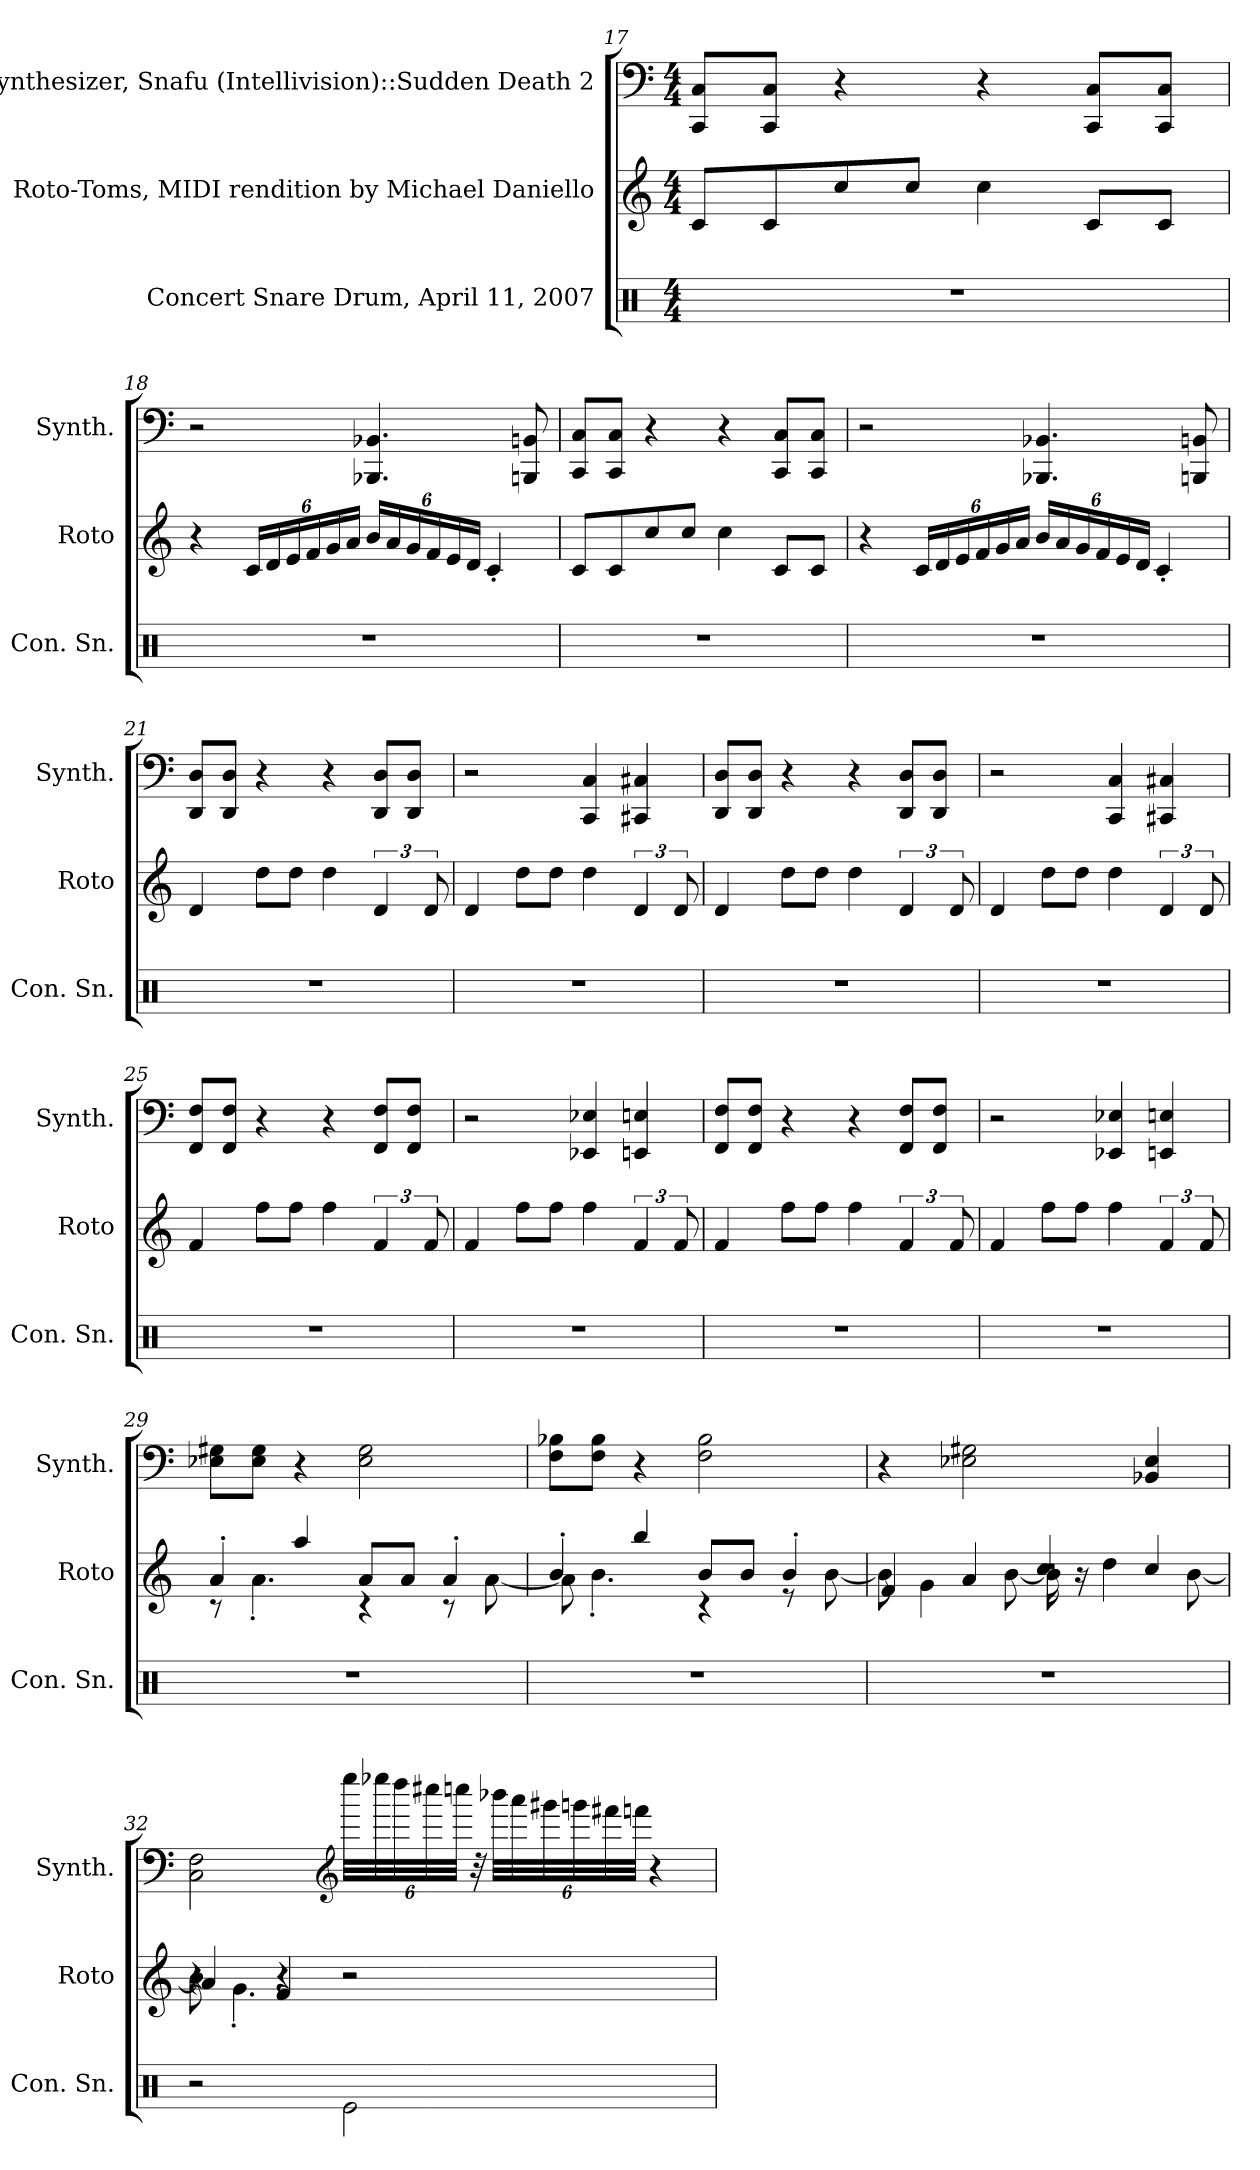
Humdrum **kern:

**kern	**kern	**kern
*part3	*part2	*part1
*staff3	*staff2	*staff1
*I"Concert Snare Drum, April 11, 2007	*I"Roto-Toms, MIDI rendition by Michael Daniello	*I"Square Synthesizer, Snafu (Intellivision)::Sudden Death 2
*I'Con. Sn.	*I'Roto	*I'Synth.
!!LO:LB:g=z
*clefX	*clefG2	*clefF4
*k[]	*k[]	*k[]
*M4/4	*M4/4	*M4/4
=17	=17	=17
1r	8c/L	8CC/ 8C/L
.	8c/	8CC/ 8C/J
.	8cc/	4r
.	8cc/J	.
.	4cc\	4r
.	8c/L	8CC/ 8C/L
.	8c/J	8CC/ 8C/J
=18	=18	=18
1r	4r	2r
*	*Xbrackettup	*
.	24c/LL	.
.	24d/	.
.	24e/	.
.	24f/	.
.	24g/	.
.	24a/JJ	.
.	24b/LL	4.BBB-X/ 4.BB-X/
.	24a/	.
.	24g/	.
.	24f/	.
.	24e/	.
.	24d/JJ	.
.	4c'/	.
.	.	8BBBn/ 8BBn/
=19	=19	=19
1r	8c/L	8CC/ 8C/L
.	8c/	8CC/ 8C/J
.	8cc/	4r
.	8cc/J	.
.	4cc\	4r
.	8c/L	8CC/ 8C/L
.	8c/J	8CC/ 8C/J
!!LO:LB:g=z
=20	=20	=20
1r	4r	2r
.	24c/LL	.
.	24d/	.
.	24e/	.
.	24f/	.
.	24g/	.
.	24a/JJ	.
.	24b/LL	4.BBB-X/ 4.BB-X/
.	24a/	.
.	24g/	.
.	24f/	.
.	24e/	.
.	24d/JJ	.
.	4c'/	.
.	.	8BBBn/ 8BBn/
=21	=21	=21
1r	4d/	8DD/ 8D/L
.	.	8DD/ 8D/J
.	8dd\L	4r
.	8dd\J	.
.	4dd\	4r
*	*brackettup	*
.	6d/	8DD/ 8D/L
.	.	8DD/ 8D/J
.	12d/	.
=22	=22	=22
1r	4d/	2r
.	8dd\L	.
.	8dd\J	.
.	4dd\	4CC/ 4C/
.	6d/	4CC#X/ 4C#X/
.	12d/	.
=23	=23	=23
1r	4d/	8DD/ 8D/L
.	.	8DD/ 8D/J
.	8dd\L	4r
.	8dd\J	.
.	4dd\	4r
.	6d/	8DD/ 8D/L
.	.	8DD/ 8D/J
.	12d/	.
!!LO:LB:g=z
=24	=24	=24
1r	4d/	2r
.	8dd\L	.
.	8dd\J	.
.	4dd\	4CC/ 4C/
.	6d/	4CC#X/ 4C#X/
.	12d/	.
=25	=25	=25
1r	4f/	8FF/ 8F/L
.	.	8FF/ 8F/J
.	8ff\L	4r
.	8ff\J	.
.	4ff\	4r
.	6f/	8FF/ 8F/L
.	.	8FF/ 8F/J
.	12f/	.
=26	=26	=26
1r	4f/	2r
.	8ff\L	.
.	8ff\J	.
.	4ff\	4EE-X/ 4E-X/
.	6f/	4EEn/ 4En/
.	12f/	.
=27	=27	=27
1r	4f/	8FF/ 8F/L
.	.	8FF/ 8F/J
.	8ff\L	4r
.	8ff\J	.
.	4ff\	4r
.	6f/	8FF/ 8F/L
.	.	8FF/ 8F/J
.	12f/	.
=28	=28	=28
1r	4f/	2r
.	8ff\L	.
.	8ff\J	.
.	4ff\	4EE-X/ 4E-X/
.	6f/	4EEn/ 4En/
.	12f/	.
!!LO:PB:g=z
=29	=29	=29
*	*^	*
1r	4a'/	8r	8E-X\ 8G#X\L
.	.	4.a'\	8E-\ 8G#\J
.	4aa/	.	4r
.	8a/L	4r	2E-\ 2G#\
.	8a/J	.	.
.	4a'/	8r	.
.	.	[8a\	.
=30	=30	=30	=30
1r	4b'/	8a\]	8F\ 8B-X\L
.	.	4.b'\	8F\ 8B-\J
.	4bb/	.	4r
.	8b/L	4r	2F\ 2B-\
.	8b/J	.	.
.	4b'/	8r	.
.	.	[8b\	.
=31	=31	=31	=31
*	*	*^	*
1r	1r	8b\]	4f/	4r
.	.	4g\	.	.
.	.	.	4a/	2E-X\ 2G#X\
.	.	[8b\	.	.
.	.	16b\]	4cc/	.
.	.	16r	.	.
.	.	4dd\	.	.
.	.	.	4cc/	4BB-X/ 4E-/
.	.	[8b\	.	.
!!LO:LB:g=z
=32	=32	=32	=32	=32
2r	4r	8b\]	4a/	2C\ 2F\
.	.	4.g'\	.	.
.	4f/	.	4r	.
*	*	*	*	*clefG2
*	*	*	*	*Xbrackettup
2Re\	2r	2r	2r	48eeee\LLL
.	.	.	.	48eeee-X\
.	.	.	.	48dddd\
*	*	*	*	*brackettup
.	.	.	.	48cccc#X\
.	.	.	.	48ccccn\JJJ
.	.	.	.	48r
*	*	*	*	*Xbrackettup
.	.	.	.	48bbb-X\LLL
.	.	.	.	48aaa\
.	.	.	.	48ggg#X\
.	.	.	.	48gggn\
.	.	.	.	48fff#X\
.	.	.	.	48fffn\JJJ
.	.	.	.	4r
*	*v	*v	*v	*
=	=	=
*-	*-	*-
